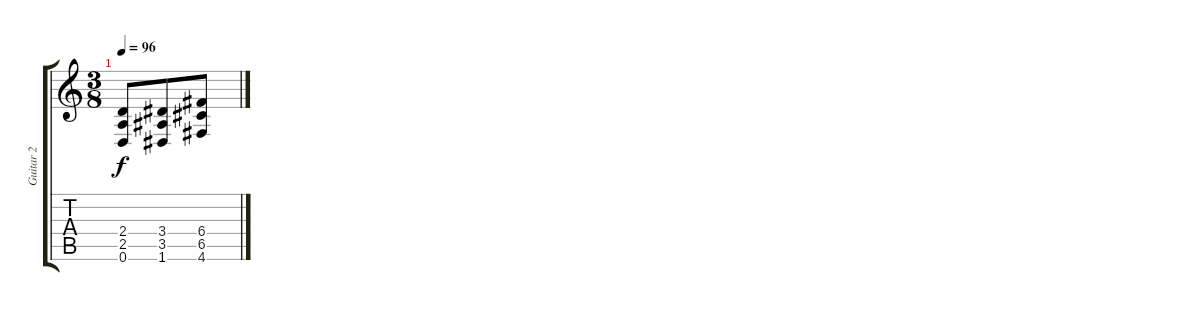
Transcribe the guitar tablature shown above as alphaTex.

\track ("Guitar 2" "Guitar 2") {instrument overdrivenguitar}
\staff {score tabs}
\tuning (D4 A3 F3 C3 G2 D2) {hide}
\ts (3 8)
\tempo 96
\clef g2
\ks c
(2.4 2.5 0.6).8{dy f} (3.4 3.5 1.6).8 (6.4 6.5 4.6).8
